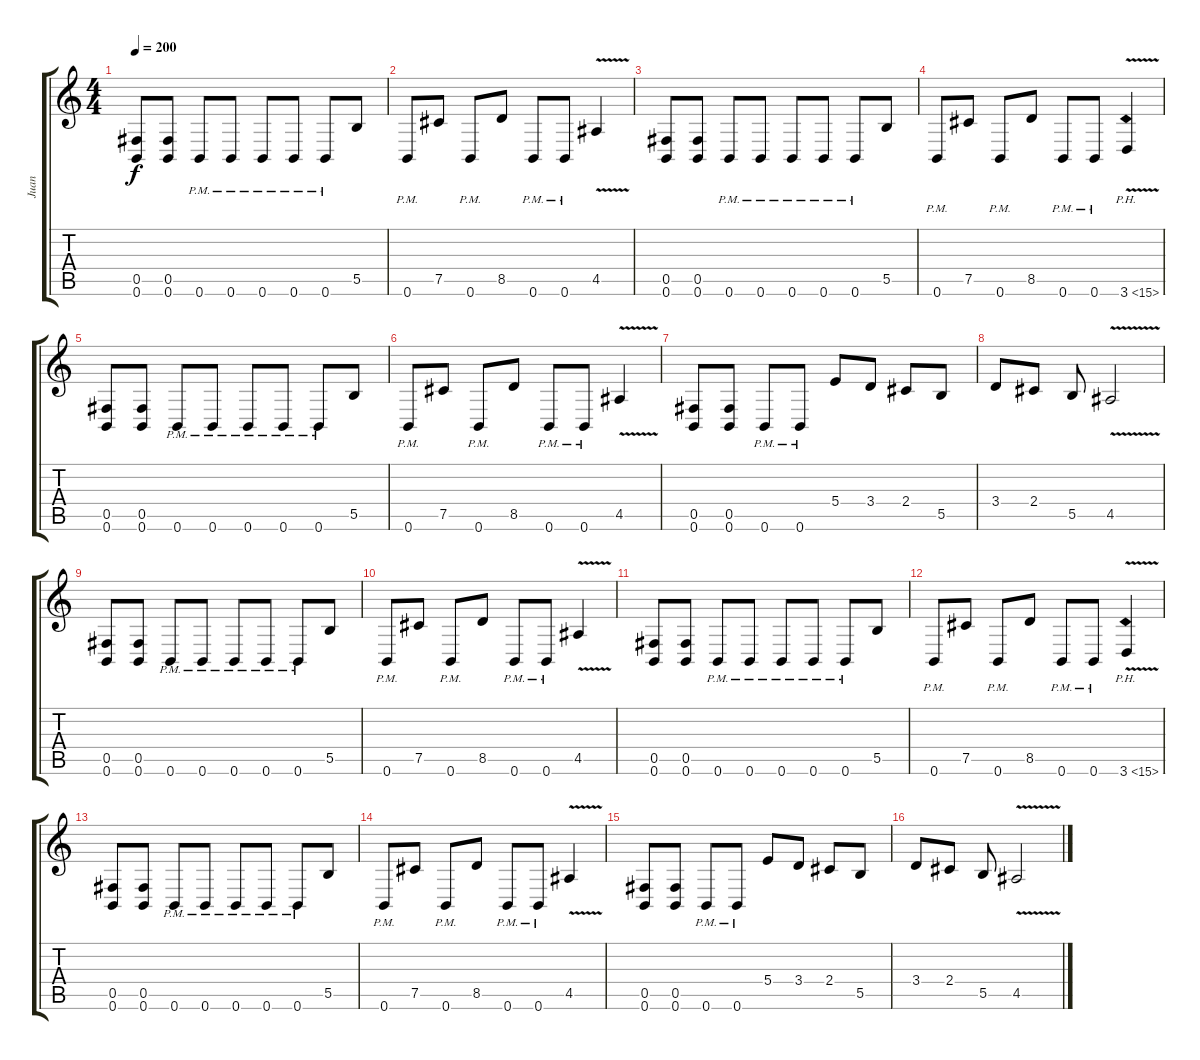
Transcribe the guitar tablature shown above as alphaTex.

\track ("Juan" "Juan") {instrument overdrivenguitar}
\staff {score tabs}
\tuning (Db4 Ab3 E3 B2 Gb2 B1) {hide}
\ts (4 4)
\tempo 200
\clef g2
\ks c
(0.5 0.6).8{dy f} (0.5 0.6).8 0.6{pm}.8 0.6{pm}.8 0.6{pm}.8 0.6{pm}.8 0.6{pm}.8 5.5.8 |
0.6{pm}.8 7.5.8 0.6{pm}.8 8.5.8 0.6{pm}.8 0.6{pm}.8 4.5{v}.4 |
(0.5 0.6).8 (0.5 0.6).8 0.6{pm}.8 0.6{pm}.8 0.6{pm}.8 0.6{pm}.8 0.6{pm}.8 5.5.8 |
0.6{pm}.8 7.5.8 0.6{pm}.8 8.5.8 0.6{pm}.8 0.6{pm}.8 3.6{ph 12 v}.4 |
(0.5 0.6).8 (0.5 0.6).8 0.6{pm}.8 0.6{pm}.8 0.6{pm}.8 0.6{pm}.8 0.6{pm}.8 5.5.8 |
0.6{pm}.8 7.5.8 0.6{pm}.8 8.5.8 0.6{pm}.8 0.6{pm}.8 4.5{v}.4 |
(0.5 0.6).8 (0.5 0.6).8 0.6{pm}.8 0.6{pm}.8 5.4.8 3.4.8 2.4.8 5.5.8 |
3.4.8 2.4.8 5.5.8 4.5{v}.2 |
(0.5 0.6).8 (0.5 0.6).8 0.6{pm}.8 0.6{pm}.8 0.6{pm}.8 0.6{pm}.8 0.6{pm}.8 5.5.8 |
0.6{pm}.8 7.5.8 0.6{pm}.8 8.5.8 0.6{pm}.8 0.6{pm}.8 4.5{v}.4 |
(0.5 0.6).8 (0.5 0.6).8 0.6{pm}.8 0.6{pm}.8 0.6{pm}.8 0.6{pm}.8 0.6{pm}.8 5.5.8 |
0.6{pm}.8 7.5.8 0.6{pm}.8 8.5.8 0.6{pm}.8 0.6{pm}.8 3.6{ph 12 v}.4 |
(0.5 0.6).8 (0.5 0.6).8 0.6{pm}.8 0.6{pm}.8 0.6{pm}.8 0.6{pm}.8 0.6{pm}.8 5.5.8 |
0.6{pm}.8 7.5.8 0.6{pm}.8 8.5.8 0.6{pm}.8 0.6{pm}.8 4.5{v}.4 |
(0.5 0.6).8 (0.5 0.6).8 0.6{pm}.8 0.6{pm}.8 5.4.8 3.4.8 2.4.8 5.5.8 |
3.4.8 2.4.8 5.5.8 4.5{v}.2
